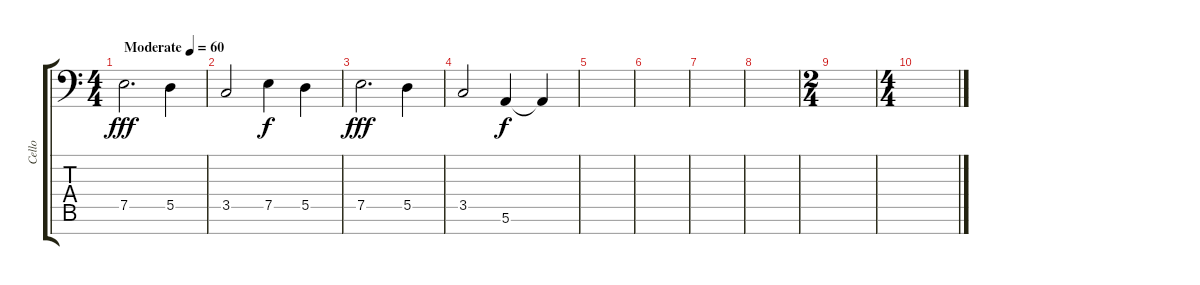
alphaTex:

\track ("Cello" "Cello") {instrument cello}
\staff {score tabs}
\tuning (E4 B3 G3 D3 A2 E2 C-1) {hide}
\ts (4 4)
\tempo (60 "Moderate")
\clef f4
\ks c
7.5.2{d dy fff instrument cello} 5.5.4 |
3.5.2 7.5.4{dy f} 5.5.4 |
7.5.2{d dy fff} 5.5.4 |
3.5.2 5.6.4{dy f} 5.6{t}.4 |
|
|
|
|
\ts (2 4)
|
\ts (4 4)
